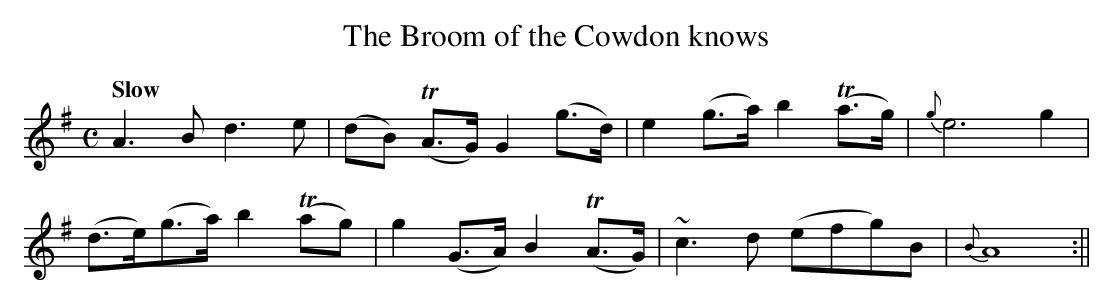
X:1
T:Broom of the Cowdon knows, The
M:C
L:1/8
Q:"Slow"
K:Dmix
A3Bd3e | (dB) T(A>G) G2 (g>d) | e2(g>a) b2 T(a>g) | {g}e6g2 |
(d>e)(g>a) b2 T(ag) | g2 (G>A) B2 T(A>G) | ~c3d (efg)B | {B}A8 :||
